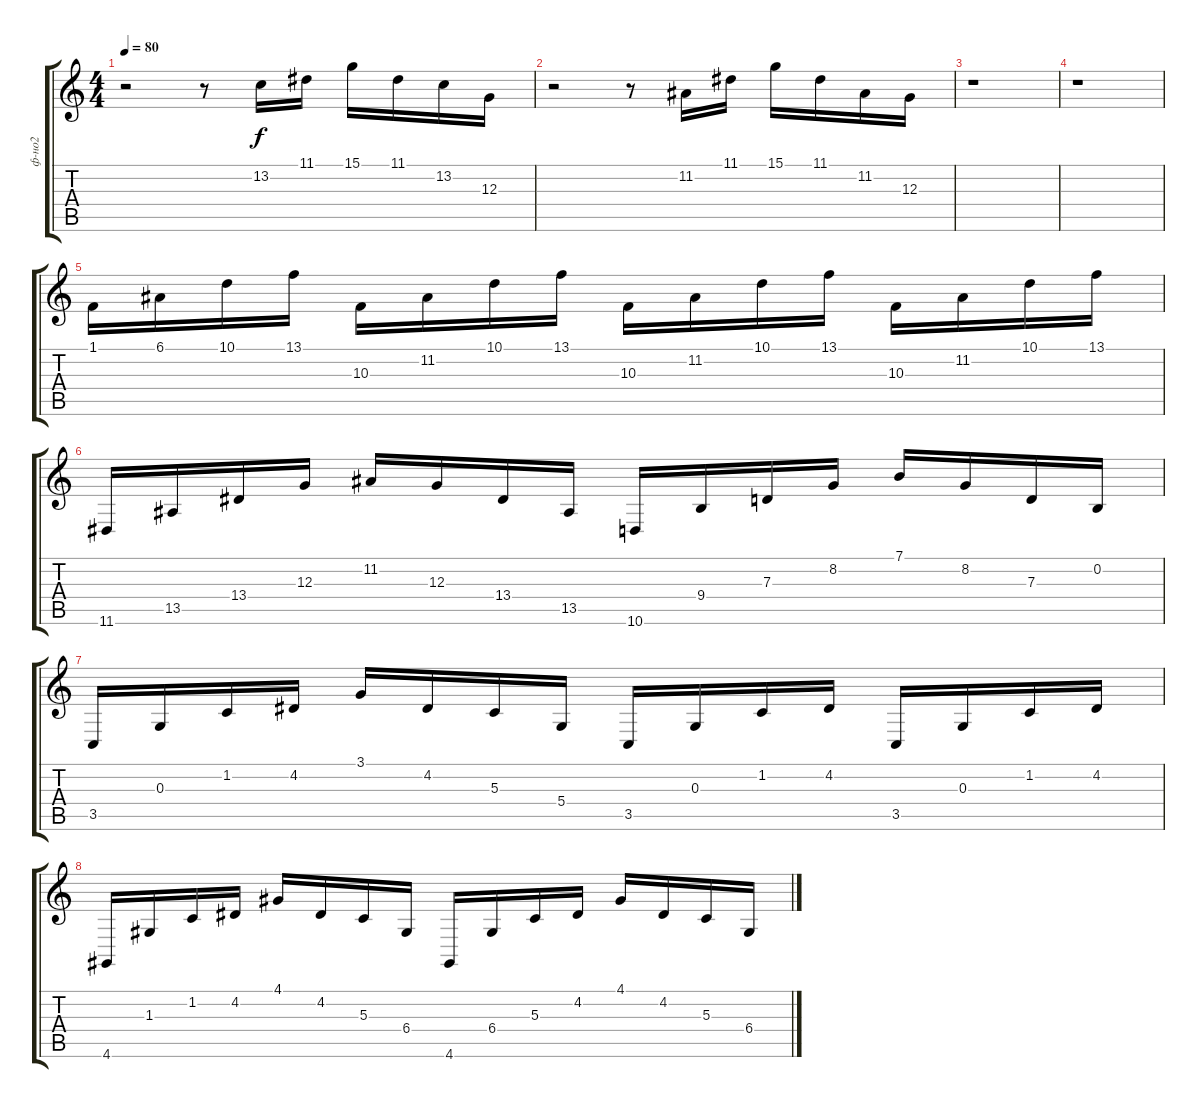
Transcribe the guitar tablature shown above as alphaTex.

\track ("ф-но2" "ф-но2") {instrument brightacousticpiano}
\staff {score tabs}
\tuning (E4 B3 G3 D3 A2 E2) {hide}
\ts (4 4)
\tempo 80
\clef g2
\ks c
r.2{dy f} r.8 13.2.16 11.1.16 15.1.16 11.1.16 13.2.16 12.3.16 |
r.2 r.8 11.2.16 11.1.16 15.1.16 11.1.16 11.2.16 12.3.16 |
r.1 |
r.1 |
1.1.16 6.1.16 10.1.16 13.1.16 10.3.16 11.2.16 10.1.16 13.1.16 10.3.16 11.2.16 10.1.16 13.1.16 10.3.16 11.2.16 10.1.16 13.1.16 |
11.6.16 13.5.16 13.4.16 12.3.16 11.2.16 12.3.16 13.4.16 13.5.16 10.6.16 9.4.16 7.3.16 8.2.16 7.1.16 8.2.16 7.3.16 0.2.16 |
3.5.16 0.3.16 1.2.16 4.2.16 3.1.16 4.2.16 5.3.16 5.4.16 3.5.16 0.3.16 1.2.16 4.2.16 3.5.16 0.3.16 1.2.16 4.2.16 |
4.6.16 1.3.16 1.2.16 4.2.16 4.1.16 4.2.16 5.3.16 6.4.16 4.6.16 6.4.16 5.3.16 4.2.16 4.1.16 4.2.16 5.3.16 6.4.16
